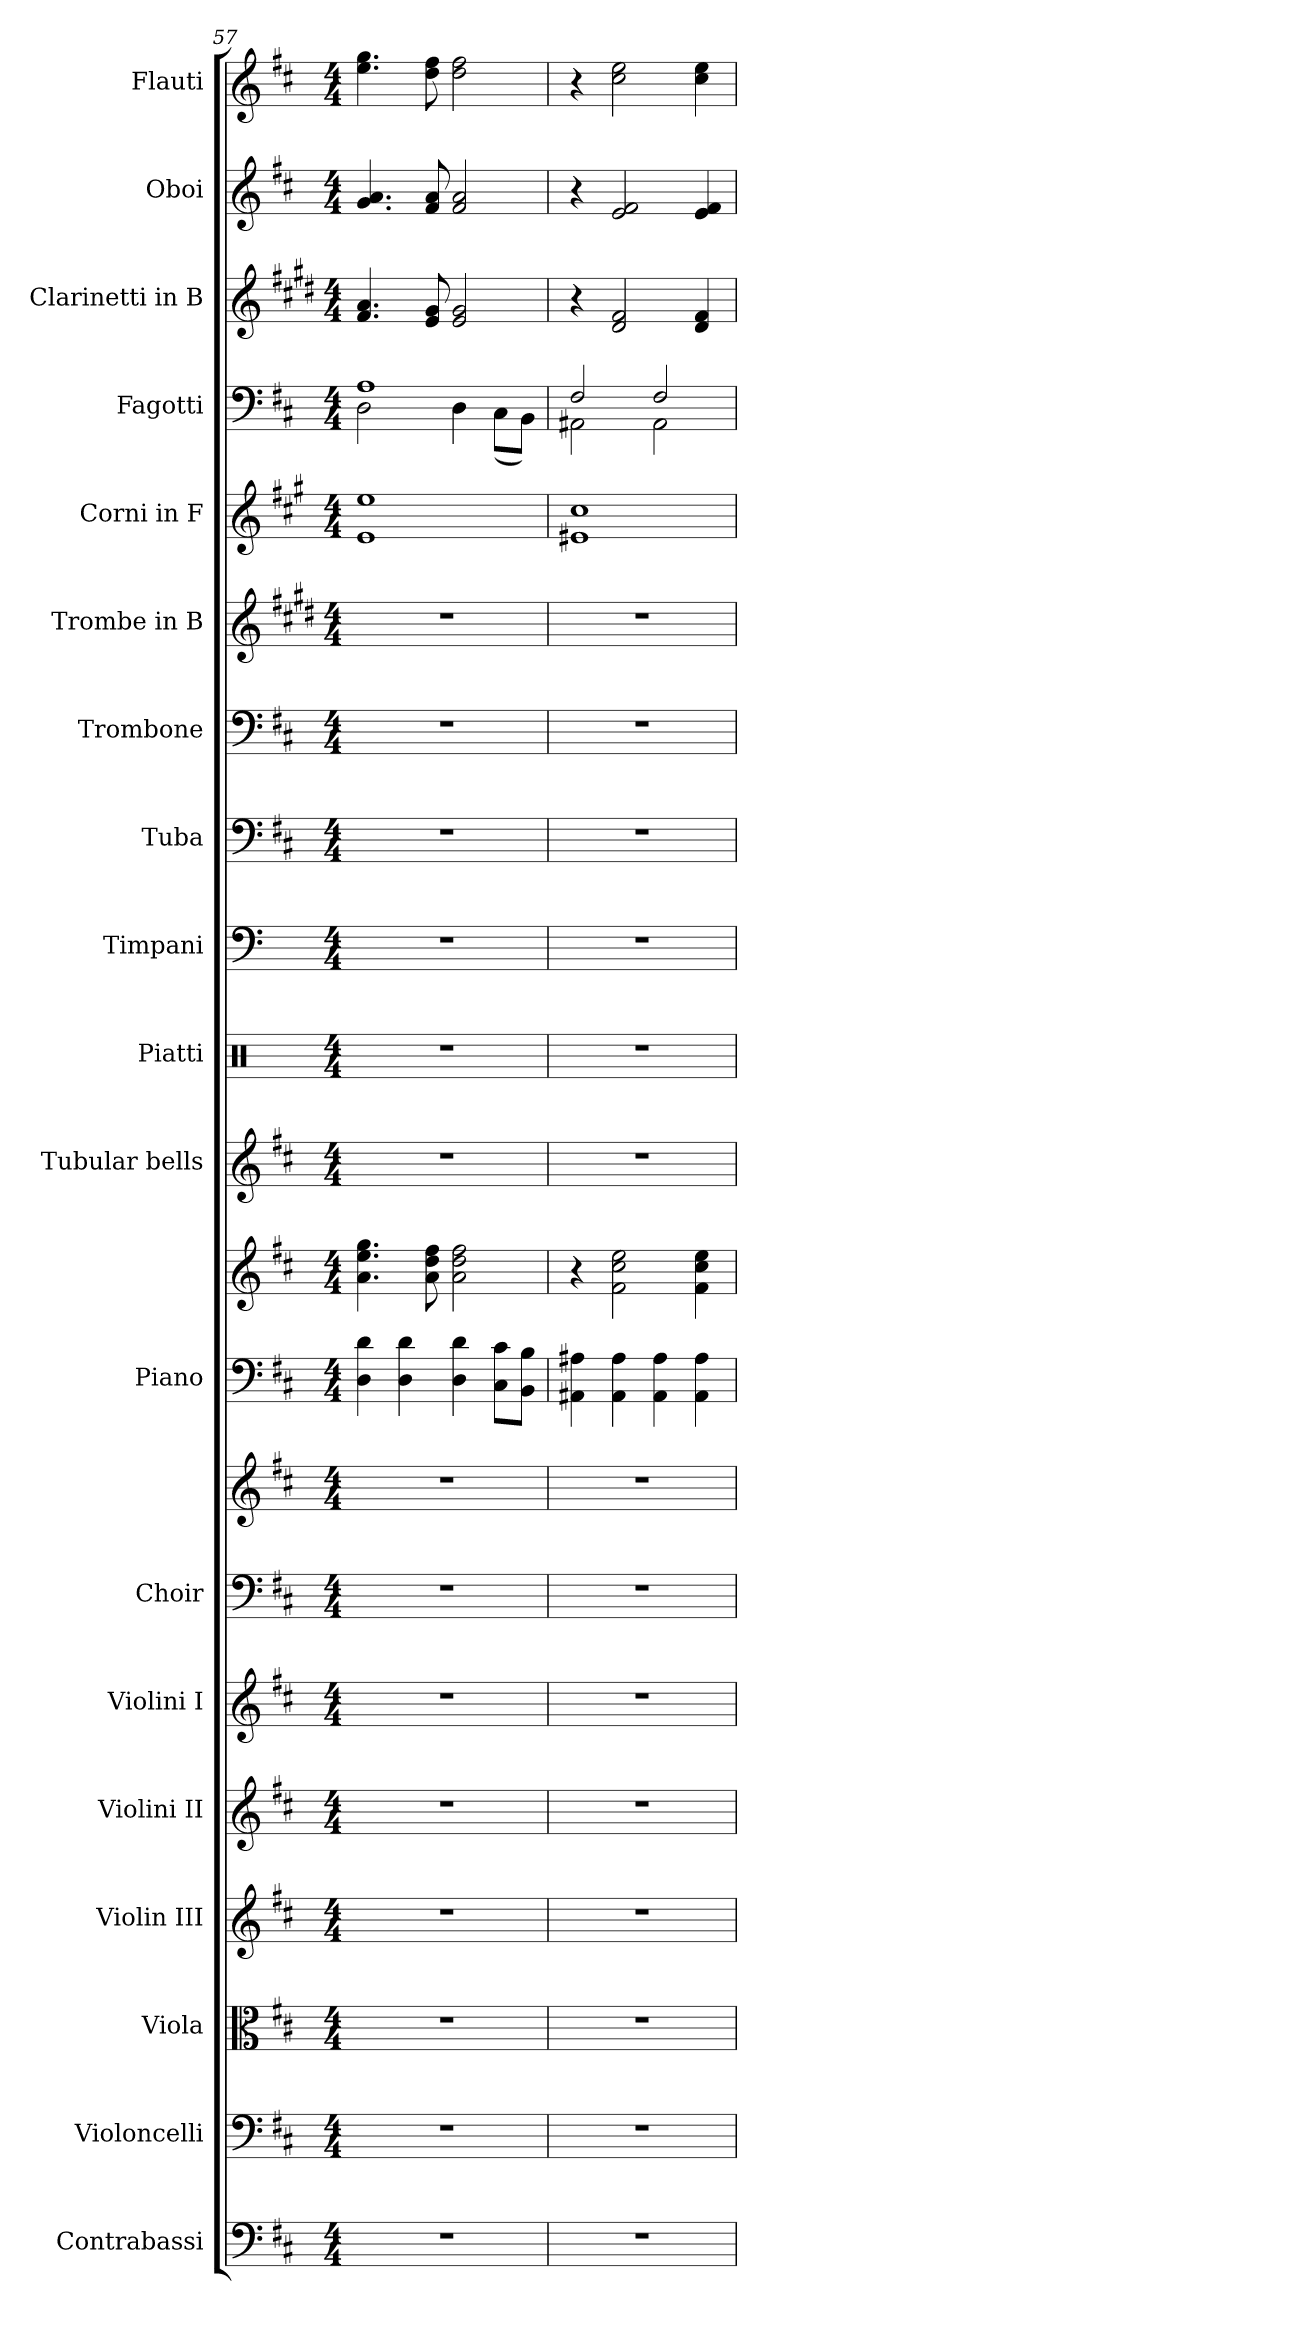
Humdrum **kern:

**kern	**kern	**kern	**kern	**kern	**kern	**kern	**kern	**kern	**kern	**kern	**kern	**kern	**kern	**kern	**kern	**kern	**kern	**kern	**kern	**kern
*part19	*part18	*part17	*part16	*part15	*part14	*part13	*part13	*part12	*part12	*part11	*part10	*part9	*part8	*part7	*part6	*part5	*part4	*part3	*part2	*part1
*staff21	*staff20	*staff19	*staff18	*staff17	*staff16	*staff15	*staff14	*staff13	*staff12	*staff11	*staff10	*staff9	*staff8	*staff7	*staff6	*staff5	*staff4	*staff3	*staff2	*staff1
*I"Contrabassi	*I"Violoncelli	*I"Viola	*I"Violin III	*I"Violini II	*I"Violini I	*I"Choir	*	*I"Piano	*	*I"Tubular bells	*I"Piatti	*I"Timpani	*I"Tuba	*I"Trombone	*I"Trombe in B	*I"Corni in F	*I"Fagotti	*I"Clarinetti in B	*I"Oboi	*I"Flauti
*	*	*	*I'Vln. II	*	*	*	*	*	*	*	*	*	*	*	*	*	*	*	*	*
*clefF4	*clefF4	*clefC3	*clefG2	*clefG2	*clefG2	*clefF4	*clefG2	*clefF4	*clefG2	*clefG2	*clefX	*clefF4	*clefF4	*clefF4	*clefG2	*clefG2	*clefF4	*clefG2	*clefG2	*clefG2
*ITrd7c12	*	*	*	*	*	*	*	*	*	*	*	*	*	*	*ITrd1c2	*ITrd4c7	*	*ITrd1c2	*	*
*k[f#c#]	*k[f#c#]	*k[f#c#]	*k[f#c#]	*k[f#c#]	*k[f#c#]	*k[f#c#]	*k[f#c#]	*k[f#c#]	*k[f#c#]	*k[f#c#]	*k[]	*k[]	*k[f#c#]	*k[f#c#]	*k[f#c#]	*k[f#c#]	*k[f#c#]	*k[f#c#]	*k[f#c#]	*k[f#c#]
*D:	*D:	*D:	*D:	*D:	*D:	*D:	*D:	*D:	*D:	*D:	*C:	*C:	*D:	*D:	*D:	*D:	*D:	*D:	*D:	*D:
*M4/4	*M4/4	*M4/4	*M4/4	*M4/4	*M4/4	*M4/4	*M4/4	*M4/4	*M4/4	*M4/4	*M4/4	*M4/4	*M4/4	*M4/4	*M4/4	*M4/4	*M4/4	*M4/4	*M4/4	*M4/4
=57	=57	=57	=57	=57	=57	=57	=57	=57	=57	=57	=57	=57	=57	=57	=57	=57	=57	=57	=57	=57
*	*	*	*	*	*	*	*	*	*	*	*	*	*	*	*	*	*^	*	*	*
1r	1r	1r	1r	1r	1r	1r	1r	4Di\ 4di	4.ai\ 4.eei 4.ggi	1r	1r	1r	1r	1r	1r	1Ai 1ai	1Ai	2Di\	4.ei/ 4.gi	4.gi/ 4.ai	4.eei\ 4.ggi
.	.	.	.	.	.	.	.	4Di\ 4di	.	.	.	.	.	.	.	.	.	.	.	.	.
.	.	.	.	.	.	.	.	.	8ai\ 8ddi 8ff#i	.	.	.	.	.	.	.	.	.	8di/ 8f#i	8f#i/ 8ai	8ddi\ 8ff#i
.	.	.	.	.	.	.	.	4Di\ 4di	2ai\ 2ddi 2ff#i	.	.	.	.	.	.	.	.	4Di\	2di/ 2f#i	2f#i/ 2ai	2ddi\ 2ff#i
.	.	.	.	.	.	.	.	8C#i\ 8c#iL	.	.	.	.	.	.	.	.	.	(8C#i\L	.	.	.
.	.	.	.	.	.	.	.	8BBi\ 8BiJ	.	.	.	.	.	.	.	.	.	8BBi\J)	.	.	.
=58	=58	=58	=58	=58	=58	=58	=58	=58	=58	=58	=58	=58	=58	=58	=58	=58	=58	=58	=58	=58	=58
1r	1r	1r	1r	1r	1r	1r	1r	4AA#Xi\ 4A#Xi	4r	1r	1r	1r	1r	1r	1r	1A#Xi 1f#i	2F#i/	2AA#Xi\	4r	4r	4r
.	.	.	.	.	.	.	.	4AA#i\ 4A#i	2f#i\ 2cc#i 2eei	.	.	.	.	.	.	.	.	.	2c#i/ 2ei	2ei/ 2f#i	2cc#i\ 2eei
.	.	.	.	.	.	.	.	4AA#i\ 4A#i	.	.	.	.	.	.	.	.	2F#i/	2AA#i\	.	.	.
.	.	.	.	.	.	.	.	4AA#i\ 4A#i	4f#i\ 4cc#i 4eei	.	.	.	.	.	.	.	.	.	4c#i/ 4ei	4ei/ 4f#i	4cc#i\ 4eei
*	*	*	*	*	*	*	*	*	*	*	*	*	*	*	*	*	*v	*v	*	*	*
=	=	=	=	=	=	=	=	=	=	=	=	=	=	=	=	=	=	=	=	=
*-	*-	*-	*-	*-	*-	*-	*-	*-	*-	*-	*-	*-	*-	*-	*-	*-	*-	*-	*-	*-
